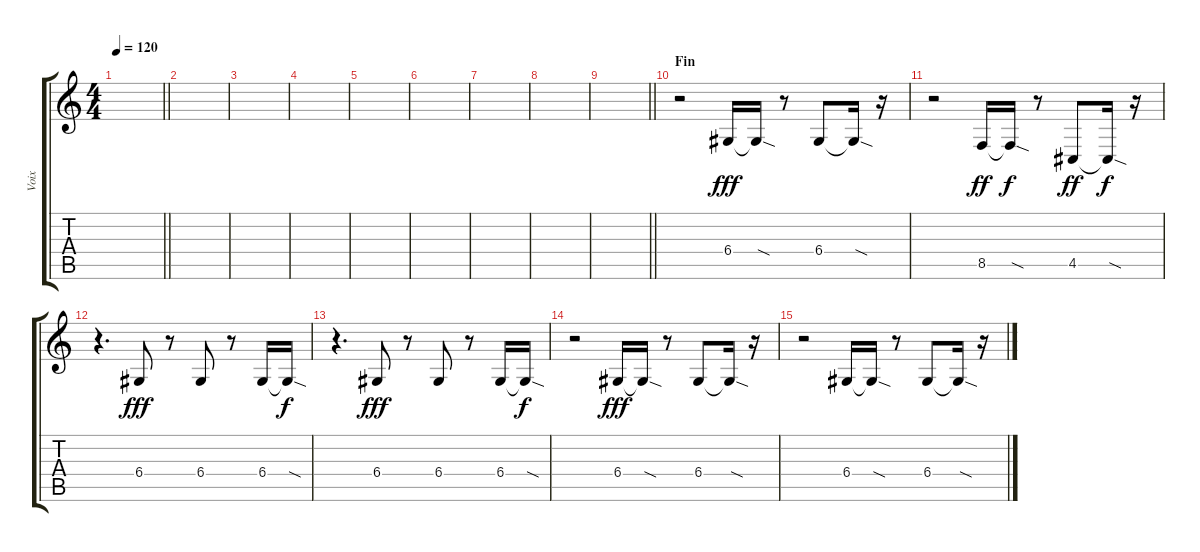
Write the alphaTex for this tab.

\track ("Voix" "Voix") {instrument clarinet}
\staff {score tabs}
\tuning (E4 B3 G3 D3 A2 E2) {hide}
\ts (4 4)
\tempo 120
\clef g2
\barLineRight lightlight
\ks c
|
|
|
|
|
|
|
|
\barLineRight lightlight
|
\section ("" "Fin")
r.2 6.4.16{dy fff} 6.4{sod t}.16 r.8 6.4.8 6.4{sod t}.16 r.16 |
r.2 8.5.16{dy ff} 8.5{sod t}.16{dy f} r.8 4.5.8{dy ff} 4.5{sod t}.16{dy f} r.16 |
r.4{d} 6.4.8{dy fff} r.8 6.4.8 r.8 6.4.16 6.4{sod t}.16{dy f} |
r.4{d} 6.4.8{dy fff} r.8 6.4.8 r.8 6.4.16 6.4{sod t}.16{dy f} |
r.2 6.4.16{dy fff} 6.4{sod t}.16 r.8 6.4.8 6.4{sod t}.16 r.16 |
r.2 6.4.16 6.4{sod t}.16 r.8 6.4.8 6.4{sod t}.16 r.16
